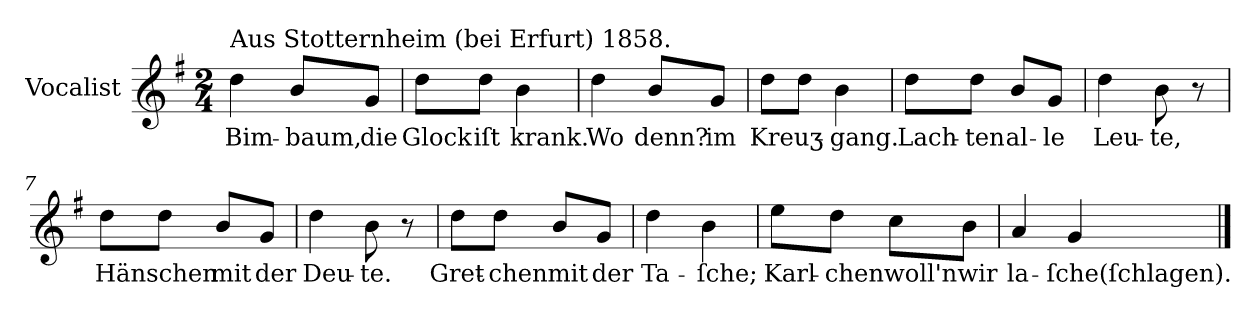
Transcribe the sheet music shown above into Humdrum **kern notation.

**kern	**text
*part1	*part1
*staff1	*staff1
*I"Vocalist	*
*k[f#]	*
*G:	*
*M2/4	*
=1	=1
!LO:TX:a:t=Aus Stotternheim (bei Erfurt) 1858.	!
4dd	Bim-
8bL	-baum,
8gJ	die
=2	=2
8ddL	Glock
8ddJ	iſt
4b	krank.
=3	=3
4dd	Wo
8bL	denn?
8gJ	im
=4	=4
8ddL	Kreuʒ-
8ddJ	.
4b	-gang.
=5	=5
8ddL	Lach-
8ddJ	-ten
8bL	al-
8gJ	-le
=6	=6
4dd	Leu-
8b	-te,
8r	.
=7	=7
8ddL	Hänschen
8ddJ	.
8bL	mit
8gJ	der
=8	=8
4dd	Deu-
8b	-te.
8r	.
=9	=9
8ddL	Gret-
8ddJ	-chen
8bL	mit
8gJ	der
=10	=10
4dd	Ta-
4b	-ſche;
=11	=11
8eeL	Karl-
8ddJ	-chen
8ccL	woll'n
8bJ	wir
=12	=12
4a	la-
4g	-ſche(ſchlagen).
==	==
*-	*-
